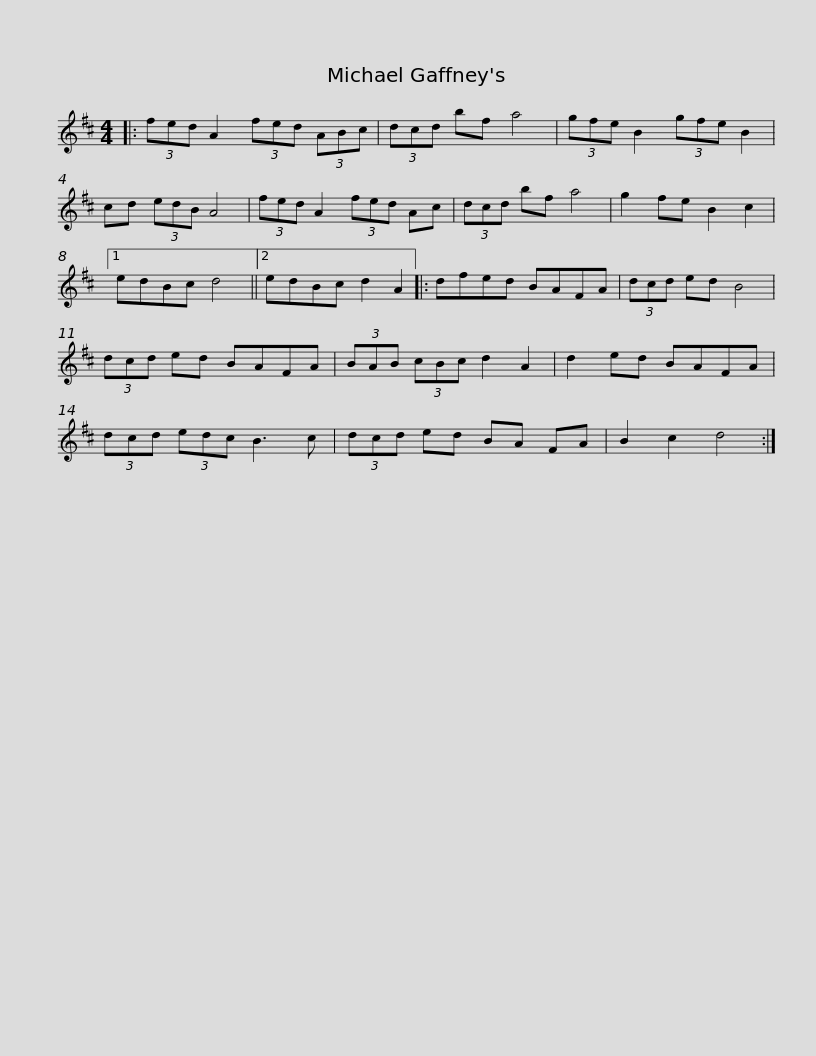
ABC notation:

X:1
L:1/8
M:4/4
I:linebreak $
K:D
V:1 treble
V:1
|: (3fed A2 (3fed (3ABc | (3dcd bf a4 | (3gfe B2 (3gfe B2 | cd (3edB A4 | (3fed A2 (3fed Ac |$ %5
 (3dcd bf a4 | g2 fe B2 c2 |1 edBc d4 ||2 edBc d2 A2 |: dfed BAFA | %10
 (3dcd ed B4 |$ (3dcd ed BAFA | (3BAB (3cBc d2 A2 | d2 ed BAFA | (3dcd (3edc B3 c | %15
 (3dcd ed BA FA | B2 c2 d4 :| %17
